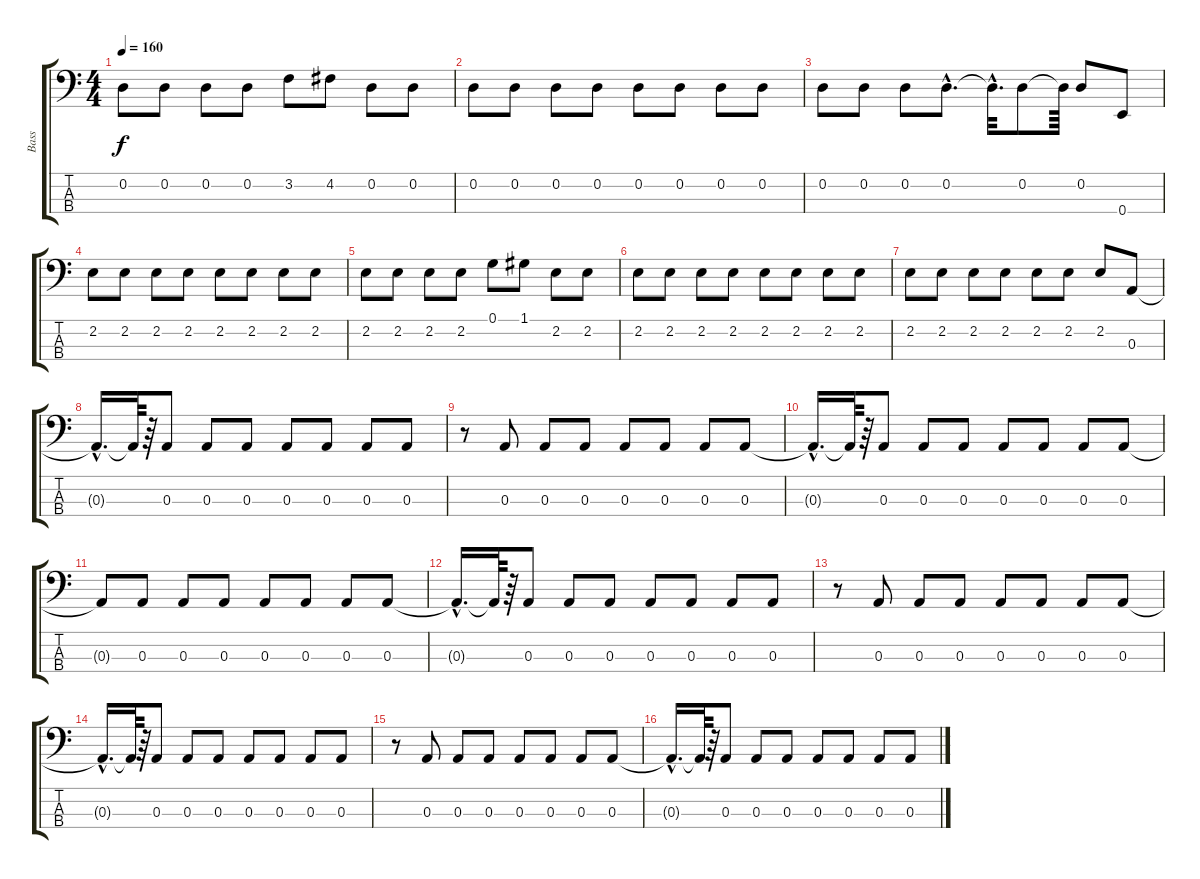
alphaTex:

\track ("Bass" "Bass") {instrument electricbassfinger}
\staff {score tabs}
\tuning (G2 D2 A1 E1) {hide}
\ts (4 4)
\tempo 160
\clef f4
\ks c
0.2.8{dy f} 0.2.8 0.2.8 0.2.8 3.2.8 4.2.8 0.2.8 0.2.8 |
0.2.8 0.2.8 0.2.8 0.2.8 0.2.8 0.2.8 0.2.8 0.2.8 |
0.2.8 0.2.8 0.2.8 0.2{hac}.8{d} 0.2{hac t}.32{d} 0.2.8 0.2{t}.64 0.2.8 0.4.8 |
2.2.8 2.2.8 2.2.8 2.2.8 2.2.8 2.2.8 2.2.8 2.2.8 |
2.2.8 2.2.8 2.2.8 2.2.8 0.1.8 1.1.8 2.2.8 2.2.8 |
2.2.8 2.2.8 2.2.8 2.2.8 2.2.8 2.2.8 2.2.8 2.2.8 |
2.2.8 2.2.8 2.2.8 2.2.8 2.2.8 2.2.8 2.2.8 0.3.8 |
0.3{hac t}.16{d} 0.3{t}.64 r.64 0.3.8 0.3.8 0.3.8 0.3.8 0.3.8 0.3.8 0.3.8 |
r.8 0.3.8 0.3.8 0.3.8 0.3.8 0.3.8 0.3.8 0.3.8 |
0.3{hac t}.16{d} 0.3{t}.64 r.64 0.3.8 0.3.8 0.3.8 0.3.8 0.3.8 0.3.8 0.3.8 |
0.3{t}.8 0.3.8 0.3.8 0.3.8 0.3.8 0.3.8 0.3.8 0.3.8 |
0.3{hac t}.16{d} 0.3{t}.64 r.64 0.3.8 0.3.8 0.3.8 0.3.8 0.3.8 0.3.8 0.3.8 |
r.8 0.3.8 0.3.8 0.3.8 0.3.8 0.3.8 0.3.8 0.3.8 |
0.3{hac t}.16{d} 0.3{t}.64 r.64 0.3.8 0.3.8 0.3.8 0.3.8 0.3.8 0.3.8 0.3.8 |
r.8 0.3.8 0.3.8 0.3.8 0.3.8 0.3.8 0.3.8 0.3.8 |
0.3{hac t}.16{d} 0.3{t}.64 r.64 0.3.8 0.3.8 0.3.8 0.3.8 0.3.8 0.3.8 0.3.8
